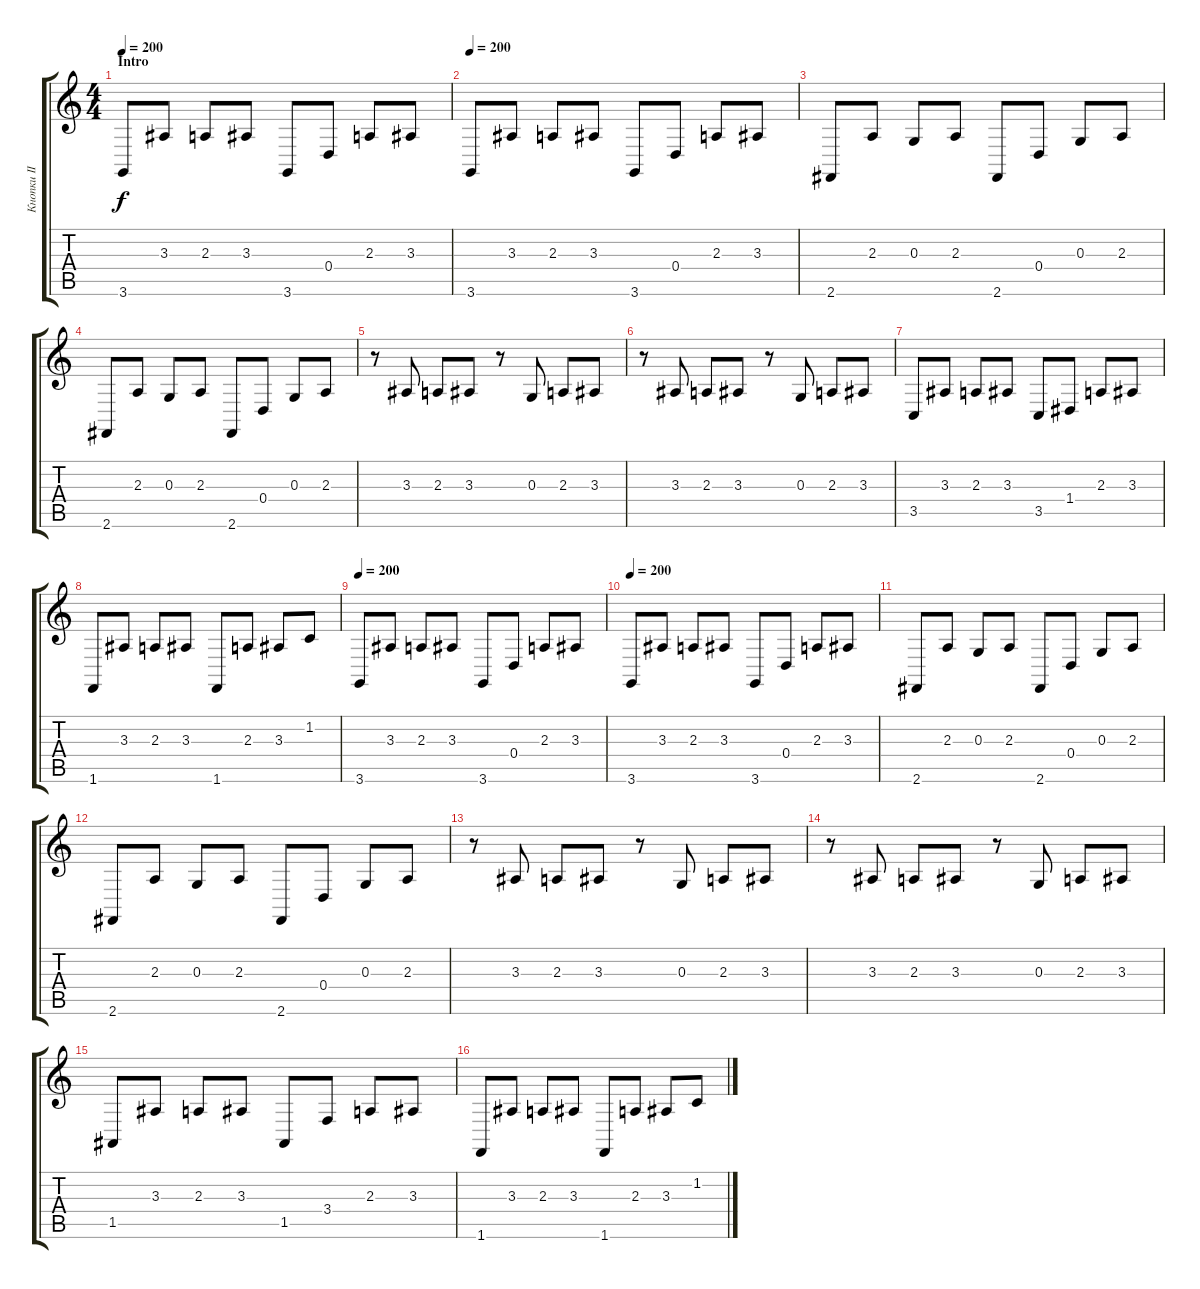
\track ("Кнопки II" "Кнопки II") {instrument pizzicatostrings}
\staff {score tabs}
\tuning (E4 B3 G3 D3 A2 E2) {hide}
\ts (4 4)
\section ("" "Intro")
\tempo 200
\clef g2
\ks c
3.6.8{dy f instrument pizzicatostrings} 3.3.8 2.3.8 3.3.8 3.6.8 0.4.8 2.3.8 3.3.8 |
\tempo 200
3.6.8 3.3.8 2.3.8 3.3.8 3.6.8 0.4.8 2.3.8 3.3.8 |
2.6.8 2.3.8 0.3.8 2.3.8 2.6.8 0.4.8 0.3.8 2.3.8 |
2.6.8 2.3.8 0.3.8 2.3.8 2.6.8 0.4.8 0.3.8 2.3.8 |
r.8 3.3.8 2.3.8 3.3.8 r.8 0.3.8 2.3.8 3.3.8 |
r.8 3.3.8 2.3.8 3.3.8 r.8 0.3.8 2.3.8 3.3.8 |
3.5.8 3.3.8 2.3.8 3.3.8 3.5.8 1.4.8 2.3.8 3.3.8 |
1.6.8 3.3.8 2.3.8 3.3.8 1.6.8 2.3.8 3.3.8 1.2.8 |
\tempo 200
3.6.8 3.3.8 2.3.8 3.3.8 3.6.8 0.4.8 2.3.8 3.3.8 |
\tempo 200
3.6.8 3.3.8 2.3.8 3.3.8 3.6.8 0.4.8 2.3.8 3.3.8 |
2.6.8 2.3.8 0.3.8 2.3.8 2.6.8 0.4.8 0.3.8 2.3.8 |
2.6.8 2.3.8 0.3.8 2.3.8 2.6.8 0.4.8 0.3.8 2.3.8 |
r.8 3.3.8 2.3.8 3.3.8 r.8 0.3.8 2.3.8 3.3.8 |
r.8 3.3.8 2.3.8 3.3.8 r.8 0.3.8 2.3.8 3.3.8 |
1.5.8 3.3.8 2.3.8 3.3.8 1.5.8 3.4.8 2.3.8 3.3.8 |
1.6.8 3.3.8 2.3.8 3.3.8 1.6.8 2.3.8 3.3.8 1.2.8
